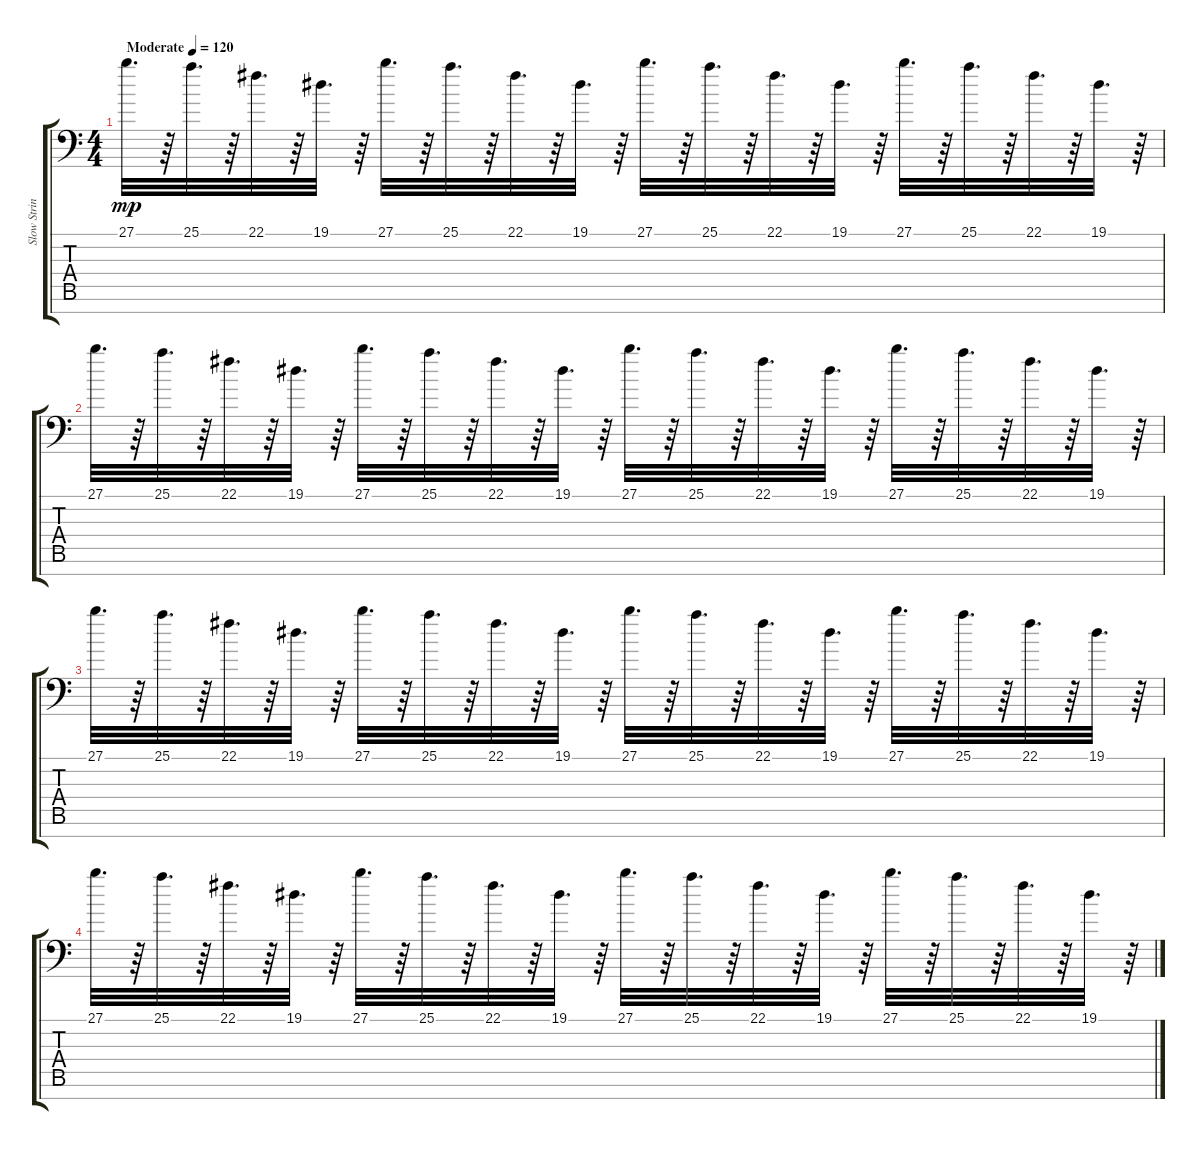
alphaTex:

\track ("Slow Strings" "Slow Strin") {instrument stringensemble2}
\staff {score tabs}
\tuning (Ab3 Eb3 Bb2 F2 C2 G1 D1) {hide}
\ts (4 4)
\tempo (120 "Moderate")
\clef f4
\ks c
27.1.32{d dy mp instrument stringensemble2} r.64 25.1.32{d} r.64 22.1.32{d} r.64 19.1.32{d} r.64 27.1.32{d} r.64 25.1.32{d} r.64 22.1.32{d} r.64 19.1.32{d} r.64 27.1.32{d} r.64 25.1.32{d} r.64 22.1.32{d} r.64 19.1.32{d} r.64 27.1.32{d} r.64 25.1.32{d} r.64 22.1.32{d} r.64 19.1.32{d} r.64 |
27.1.32{d} r.64 25.1.32{d} r.64 22.1.32{d} r.64 19.1.32{d} r.64 27.1.32{d} r.64 25.1.32{d} r.64 22.1.32{d} r.64 19.1.32{d} r.64 27.1.32{d} r.64 25.1.32{d} r.64 22.1.32{d} r.64 19.1.32{d} r.64 27.1.32{d} r.64 25.1.32{d} r.64 22.1.32{d} r.64 19.1.32{d} r.64 |
27.1.32{d} r.64 25.1.32{d} r.64 22.1.32{d} r.64 19.1.32{d} r.64 27.1.32{d} r.64 25.1.32{d} r.64 22.1.32{d} r.64 19.1.32{d} r.64 27.1.32{d} r.64 25.1.32{d} r.64 22.1.32{d} r.64 19.1.32{d} r.64 27.1.32{d} r.64 25.1.32{d} r.64 22.1.32{d} r.64 19.1.32{d} r.64 |
27.1.32{d} r.64 25.1.32{d} r.64 22.1.32{d} r.64 19.1.32{d} r.64 27.1.32{d} r.64 25.1.32{d} r.64 22.1.32{d} r.64 19.1.32{d} r.64 27.1.32{d} r.64 25.1.32{d} r.64 22.1.32{d} r.64 19.1.32{d} r.64 27.1.32{d} r.64 25.1.32{d} r.64 22.1.32{d} r.64 19.1.32{d} r.64
